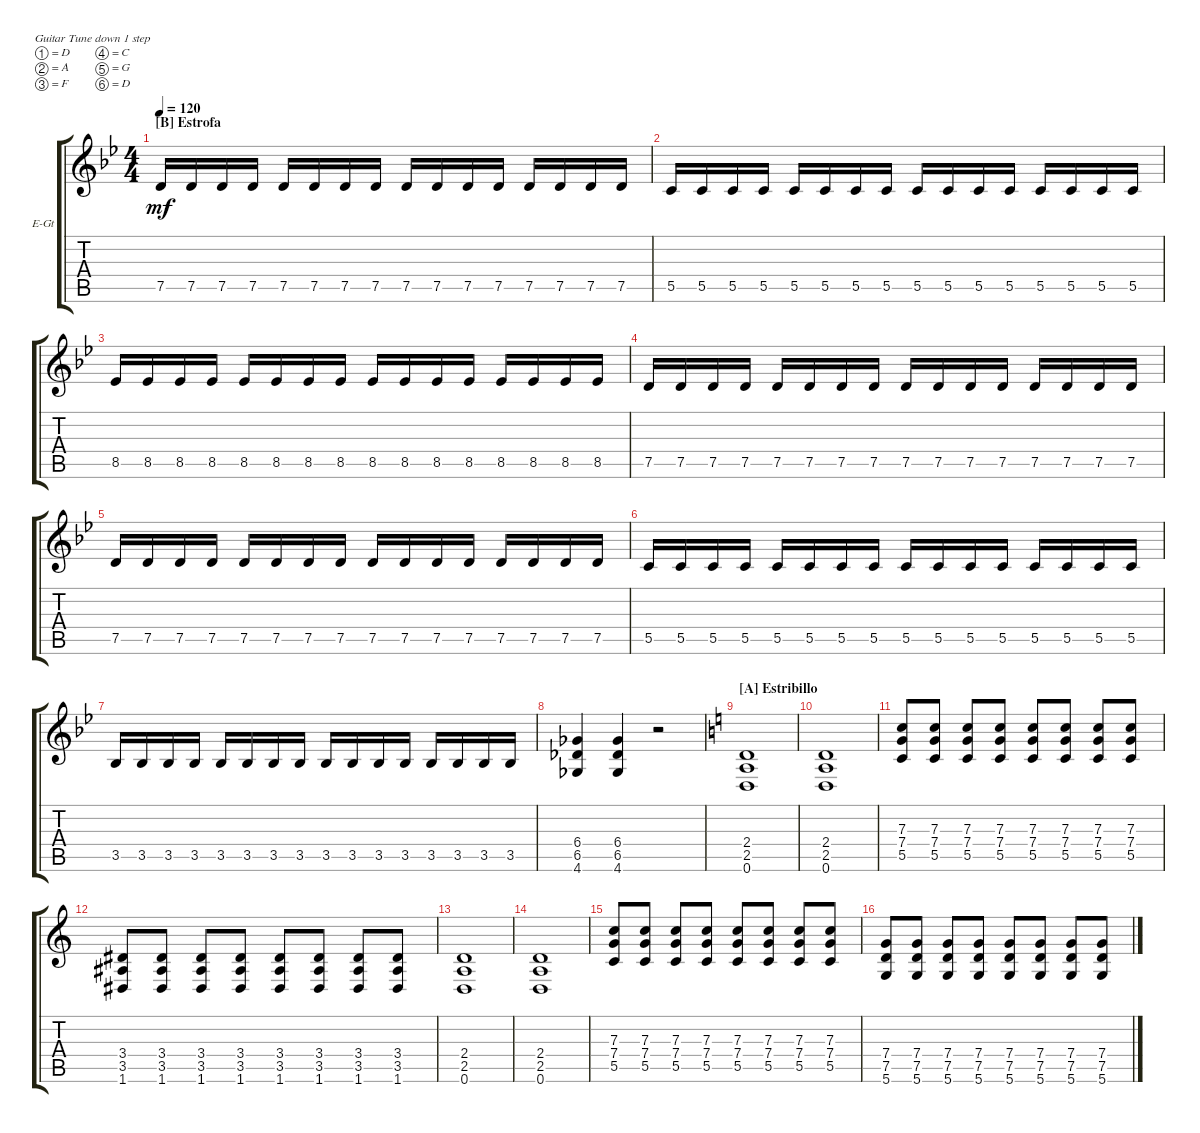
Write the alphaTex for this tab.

\bracketExtendMode groupsimilarinstruments
\firstSystemTrackNameOrientation horizontal
\otherSystemsTrackNameOrientation horizontal
\track ("Guitar 2 Ghoul" "E-Gt") {instrument distortionguitar}
\staff {score tabs}
\tuning (D4 A3 F3 C3 G2 D2)
\ts (4 4)
\section ("B" "Estrofa")
\tempo 120
\clef g2
\ks bb
7.5.16{dy mf} 7.5.16 7.5.16 7.5.16 7.5.16 7.5.16 7.5.16 7.5.16 7.5.16 7.5.16 7.5.16 7.5.16 7.5.16 7.5.16 7.5.16 7.5.16 |
5.5.16 5.5.16 5.5.16 5.5.16 5.5.16 5.5.16 5.5.16 5.5.16 5.5.16 5.5.16 5.5.16 5.5.16 5.5.16 5.5.16 5.5.16 5.5.16 |
8.5.16 8.5.16 8.5.16 8.5.16 8.5.16 8.5.16 8.5.16 8.5.16 8.5.16 8.5.16 8.5.16 8.5.16 8.5.16 8.5.16 8.5.16 8.5.16 |
7.5.16 7.5.16 7.5.16 7.5.16 7.5.16 7.5.16 7.5.16 7.5.16 7.5.16 7.5.16 7.5.16 7.5.16 7.5.16 7.5.16 7.5.16 7.5.16 |
7.5.16 7.5.16 7.5.16 7.5.16 7.5.16 7.5.16 7.5.16 7.5.16 7.5.16 7.5.16 7.5.16 7.5.16 7.5.16 7.5.16 7.5.16 7.5.16 |
5.5.16 5.5.16 5.5.16 5.5.16 5.5.16 5.5.16 5.5.16 5.5.16 5.5.16 5.5.16 5.5.16 5.5.16 5.5.16 5.5.16 5.5.16 5.5.16 |
3.5.16 3.5.16 3.5.16 3.5.16 3.5.16 3.5.16 3.5.16 3.5.16 3.5.16 3.5.16 3.5.16 3.5.16 3.5.16 3.5.16 3.5.16 3.5.16 |
(4.6 6.5 6.4).4 (6.4 6.5 4.6).4 r.2 |
\section ("A" "Estribillo")
\ks c
(0.6 2.5 2.4).1 |
(2.5 2.4 0.6).1 |
(5.5 7.4 7.3).8 (5.5 7.4 7.3).8 (5.5 7.4 7.3).8 (5.5 7.4 7.3).8 (5.5 7.4 7.3).8 (5.5 7.4 7.3).8 (5.5 7.4 7.3).8 (5.5 7.4 7.3).8 |
(1.6 3.5 3.4).8 (1.6 3.5 3.4).8 (1.6 3.5 3.4).8 (1.6 3.5 3.4).8 (1.6 3.5 3.4).8 (1.6 3.5 3.4).8 (1.6 3.5 3.4).8 (1.6 3.5 3.4).8 |
(0.6 2.5 2.4).1 |
(2.5 2.4 0.6).1 |
(5.5 7.4 7.3).8 (5.5 7.4 7.3).8 (5.5 7.4 7.3).8 (5.5 7.4 7.3).8 (5.5 7.4 7.3).8 (5.5 7.4 7.3).8 (5.5 7.4 7.3).8 (5.5 7.4 7.3).8 |
(5.6 7.5 7.4).8 (5.6 7.5 7.4).8 (5.6 7.5 7.4).8 (5.6 7.5 7.4).8 (5.6 7.5 7.4).8 (5.6 7.5 7.4).8 (5.6 7.5 7.4).8 (5.6 7.5 7.4).8
